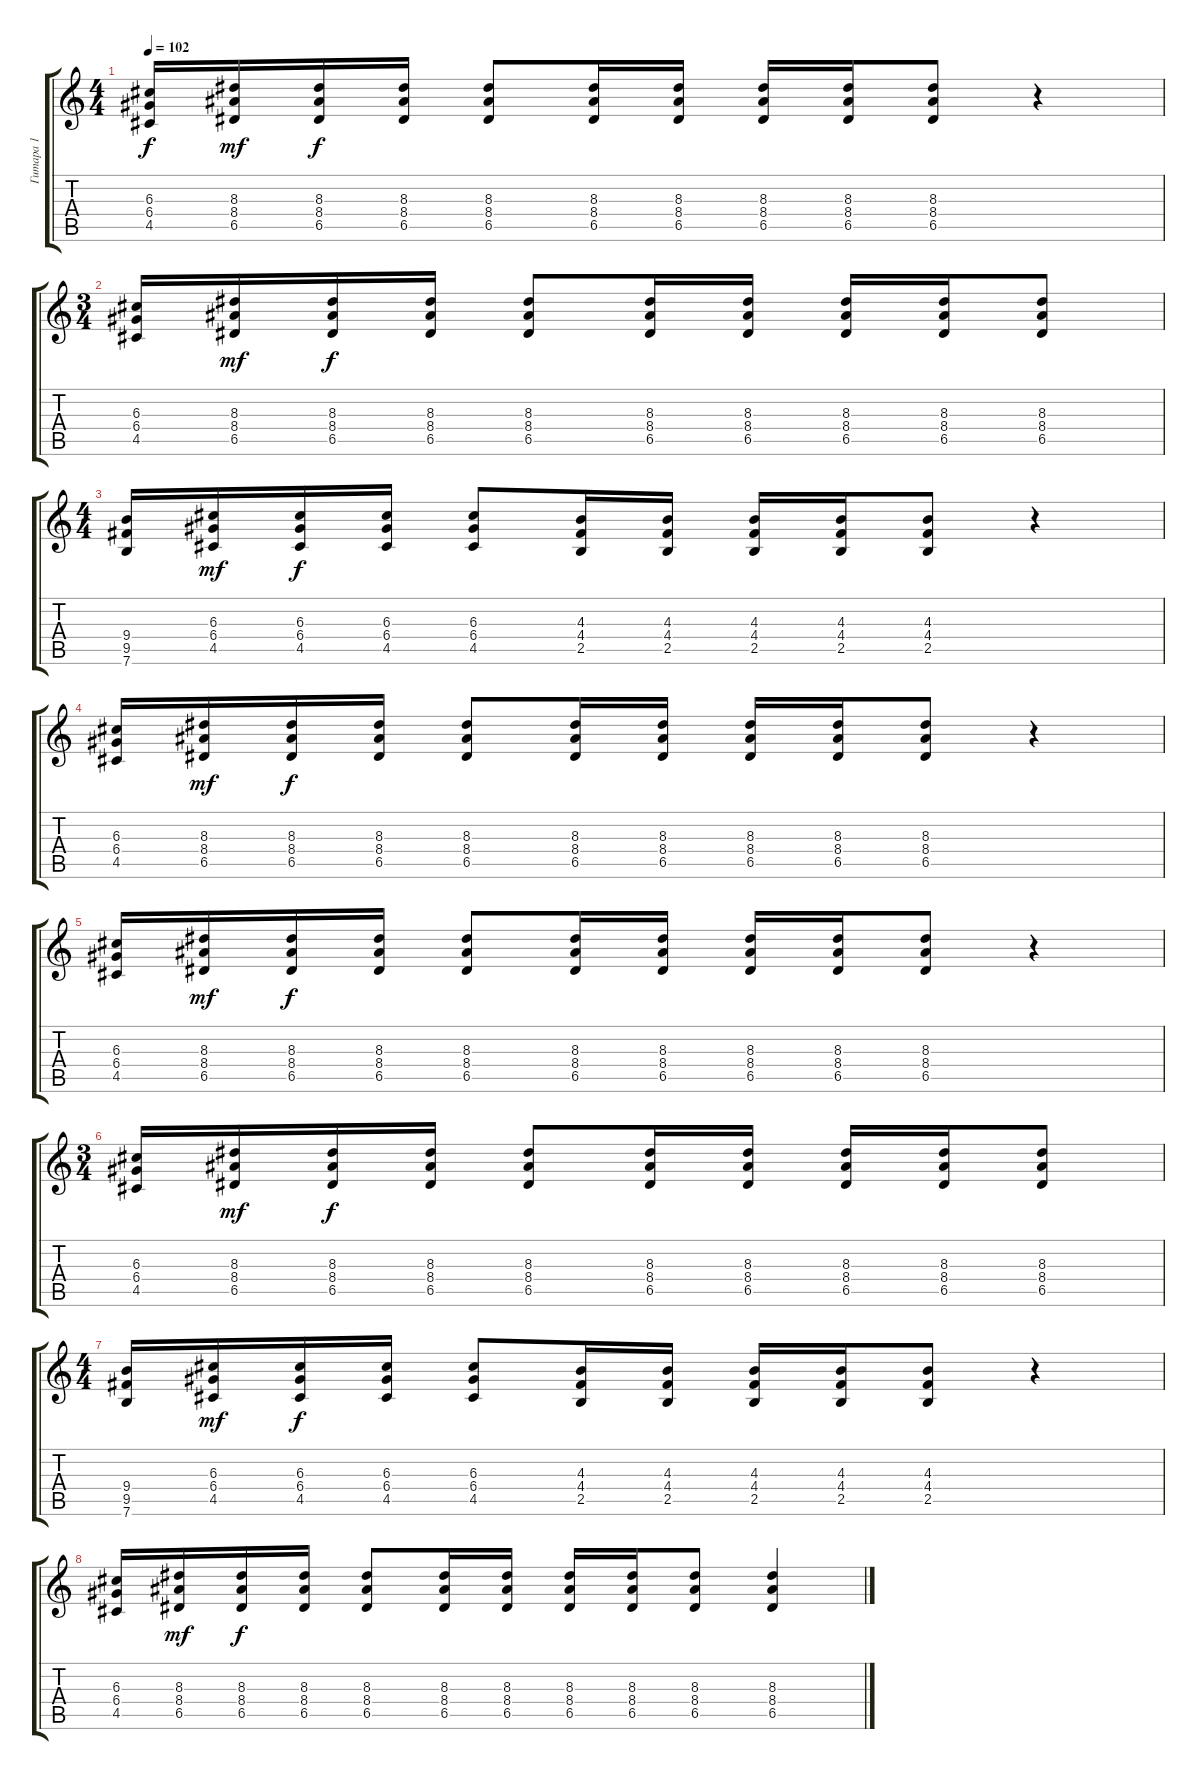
\track ("Гитара 1" "Гитара 1") {instrument overdrivenguitar}
\staff {score tabs}
\tuning (E4 B3 G3 D3 A2 E2) {hide}
\ts (4 4)
\tempo 102
\clef g2
\ks c
(6.3 6.4 4.5).16{dy f} (8.3 8.4 6.5).16{dy mf} (8.3 8.4 6.5).16{dy f} (8.3 8.4 6.5).16 (8.3 8.4 6.5).8 (8.3 8.4 6.5).16 (8.3 8.4 6.5).16 (8.3 8.4 6.5).16 (8.3 8.4 6.5).16 (8.3 8.4 6.5).8 r.4 |
\ts (3 4)
(6.3 6.4 4.5).16 (8.3 8.4 6.5).16{dy mf} (8.3 8.4 6.5).16{dy f} (8.3 8.4 6.5).16 (8.3 8.4 6.5).8 (8.3 8.4 6.5).16 (8.3 8.4 6.5).16 (8.3 8.4 6.5).16 (8.3 8.4 6.5).16 (8.3 8.4 6.5).8 |
\ts (4 4)
(9.4 9.5 7.6).16 (6.3 6.4 4.5).16{dy mf} (6.3 6.4 4.5).16{dy f} (6.3 6.4 4.5).16 (6.3 6.4 4.5).8 (4.3 4.4 2.5).16 (4.3 4.4 2.5).16 (4.3 4.4 2.5).16 (4.3 4.4 2.5).16 (4.3 4.4 2.5).8 r.4 |
(6.3 6.4 4.5).16 (8.3 8.4 6.5).16{dy mf} (8.3 8.4 6.5).16{dy f} (8.3 8.4 6.5).16 (8.3 8.4 6.5).8 (8.3 8.4 6.5).16 (8.3 8.4 6.5).16 (8.3 8.4 6.5).16 (8.3 8.4 6.5).16 (8.3 8.4 6.5).8 r.4 |
(6.3 6.4 4.5).16 (8.3 8.4 6.5).16{dy mf} (8.3 8.4 6.5).16{dy f} (8.3 8.4 6.5).16 (8.3 8.4 6.5).8 (8.3 8.4 6.5).16 (8.3 8.4 6.5).16 (8.3 8.4 6.5).16 (8.3 8.4 6.5).16 (8.3 8.4 6.5).8 r.4 |
\ts (3 4)
(6.3 6.4 4.5).16 (8.3 8.4 6.5).16{dy mf} (8.3 8.4 6.5).16{dy f} (8.3 8.4 6.5).16 (8.3 8.4 6.5).8 (8.3 8.4 6.5).16 (8.3 8.4 6.5).16 (8.3 8.4 6.5).16 (8.3 8.4 6.5).16 (8.3 8.4 6.5).8 |
\ts (4 4)
(9.4 9.5 7.6).16 (6.3 6.4 4.5).16{dy mf} (6.3 6.4 4.5).16{dy f} (6.3 6.4 4.5).16 (6.3 6.4 4.5).8 (4.3 4.4 2.5).16 (4.3 4.4 2.5).16 (4.3 4.4 2.5).16 (4.3 4.4 2.5).16 (4.3 4.4 2.5).8 r.4 |
(6.3 6.4 4.5).16 (8.3 8.4 6.5).16{dy mf} (8.3 8.4 6.5).16{dy f} (8.3 8.4 6.5).16 (8.3 8.4 6.5).8 (8.3 8.4 6.5).16 (8.3 8.4 6.5).16 (8.3 8.4 6.5).16 (8.3 8.4 6.5).16 (8.3 8.4 6.5).8 (8.3 8.4 6.5).4
